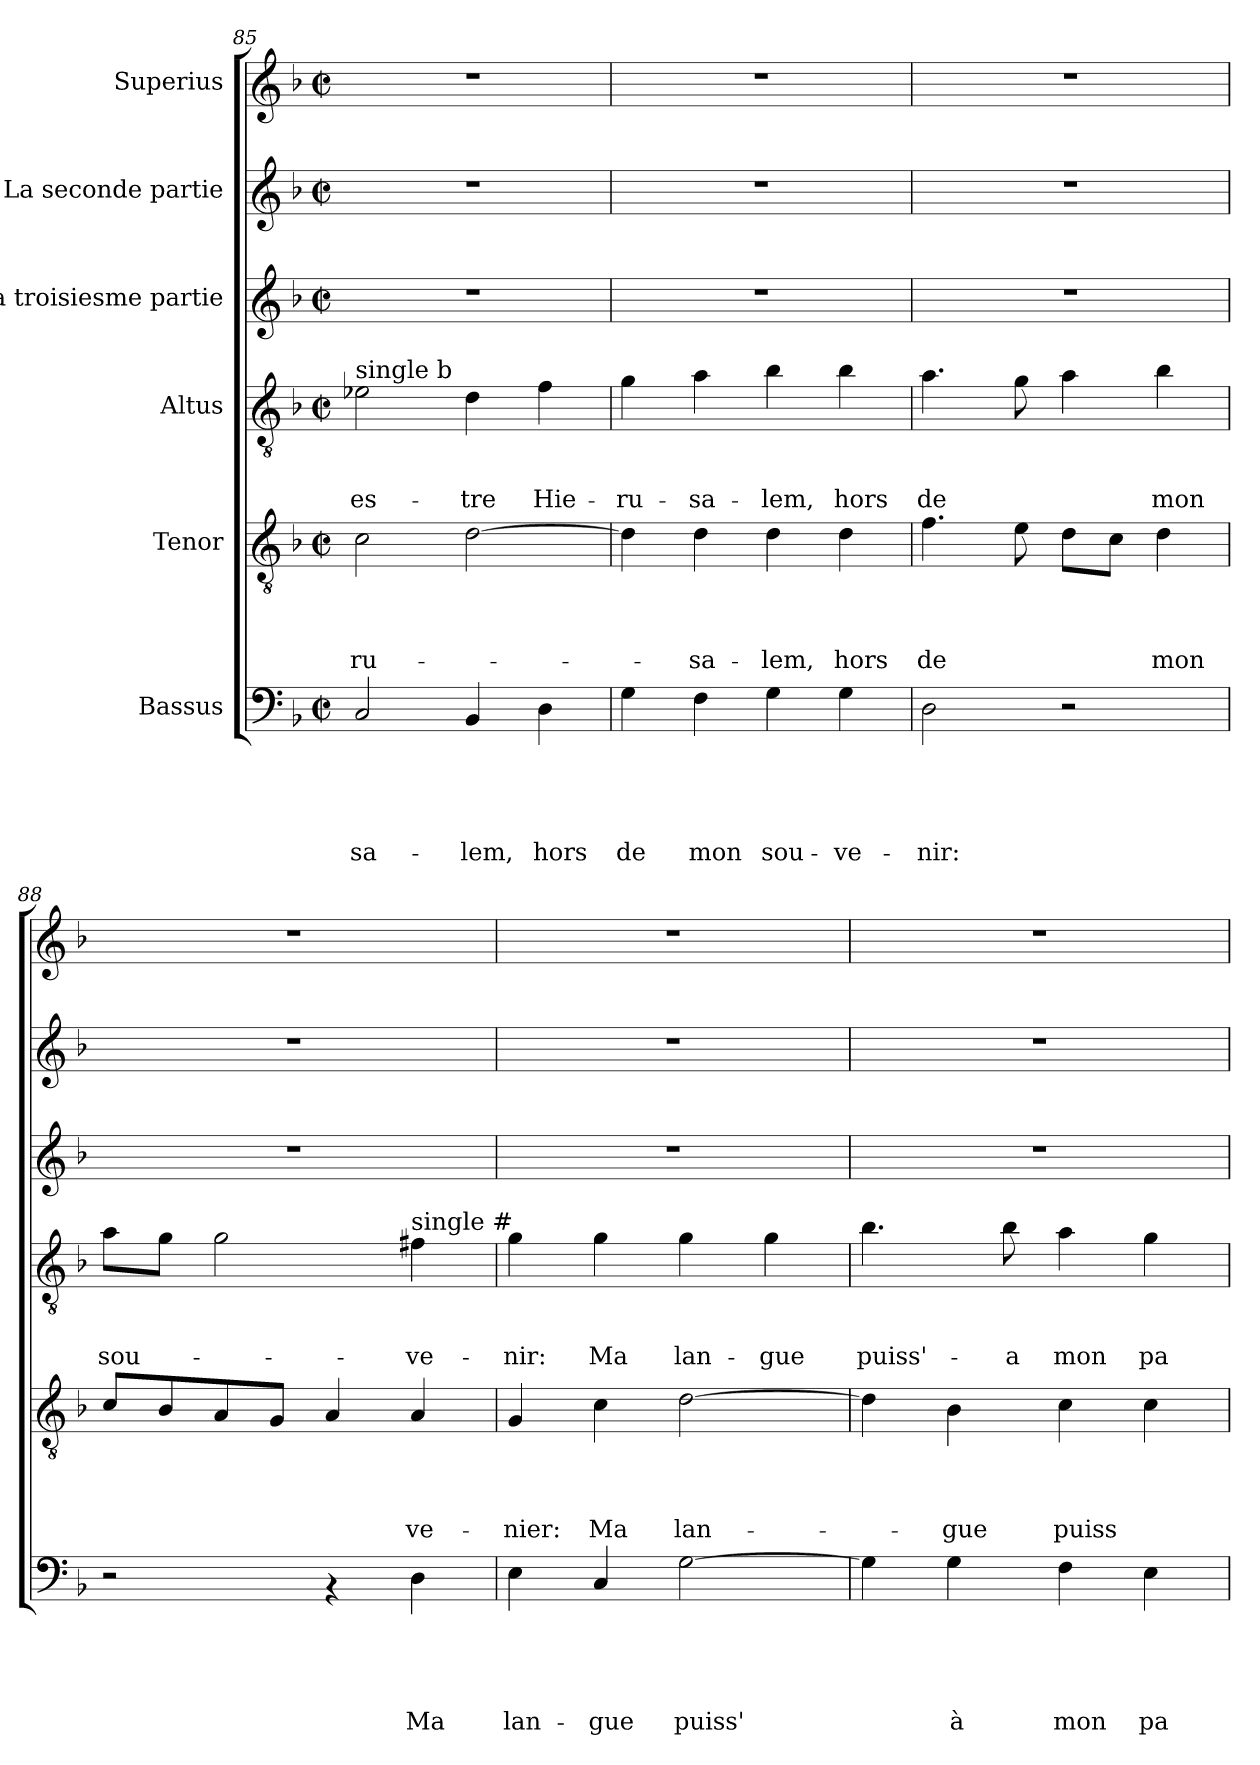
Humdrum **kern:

**kern	**text	**text	**text	**text	**text	**kern	**text	**text	**text	**text	**kern	**text	**text	**text	**kern	**kern	**kern
*part6	*part6	*part6	*part6	*part6	*part6	*part5	*part5	*part5	*part5	*part5	*part4	*part4	*part4	*part4	*part3	*part2	*part1
*staff6	*staff6	*staff6	*staff6	*staff6	*staff6	*staff5	*staff5	*staff5	*staff5	*staff5	*staff4	*staff4	*staff4	*staff4	*staff3	*staff2	*staff1
*I"Bassus	*	*	*	*	*	*I"Tenor	*	*	*	*	*I"Altus	*	*	*	*I"La troisiesme partie	*I"La seconde partie	*I"Superius
*clefF4	*	*	*	*	*	*clefGv2	*	*	*	*	*clefGv2	*	*	*	*clefG2	*clefG2	*clefG2
*k[b-]	*	*	*	*	*	*k[b-]	*	*	*	*	*k[b-]	*	*	*	*k[b-]	*k[b-]	*k[b-]
*F:	*	*	*	*	*	*F:	*	*	*	*	*F:	*	*	*	*F:	*F:	*F:
*M2/2	*	*	*	*	*	*M2/2	*	*	*	*	*M2/2	*	*	*	*M2/2	*M2/2	*M2/2
*met(c|)	*	*	*	*	*	*met(c|)	*	*	*	*	*met(c|)	*	*	*	*met(c|)	*met(c|)	*met(c|)
=85	=85	=85	=85	=85	=85	=85	=85	=85	=85	=85	=85	=85	=85	=85	=85	=85	=85
!	!	!	!	!	!	!	!	!	!	!	!LO:TX:a:t=single b	!	!	!	!	!	!
!	!	!	!	!	!LO:LY:b	!	!	!	!	!LO:LY:b	!	!	!	!LO:LY:b	!	!	!
2C/	.	.	.	.	-sa-	2c\	.	.	.	-ru-	2e-\	.	.	es-	1r	1r	1r
!	!	!	!	!	!LO:LY:b	!	!	!	!	!	!	!	!	!LO:LY:b	!	!	!
4BB-/	.	.	.	.	-lem,	[>2d\	.	.	.	.	4d\	.	.	-tre	.	.	.
!	!	!	!	!	!LO:LY:b	!	!	!	!	!	!	!	!	!LO:LY:b	!	!	!
4D\	.	.	.	.	hors	.	.	.	.	.	4f\	.	.	Hie-	.	.	.
=86	=86	=86	=86	=86	=86	=86	=86	=86	=86	=86	=86	=86	=86	=86	=86	=86	=86
!	!	!	!	!	!LO:LY:b	!	!	!	!	!	!	!	!	!LO:LY:b	!	!	!
4G\	.	.	.	.	de	4d\]	.	.	.	.	4g\	.	.	-ru-	1r	1r	1r
!	!	!	!	!	!LO:LY:b	!	!	!	!	!LO:LY:b	!	!	!	!LO:LY:b	!	!	!
4F\	.	.	.	.	mon	4d\	.	.	.	-sa-	4a\	.	.	-sa-	.	.	.
!	!	!	!	!	!LO:LY:b	!	!	!	!	!LO:LY:b	!	!	!	!LO:LY:b	!	!	!
4G\	.	.	.	.	sou-	4d\	.	.	.	-lem,	4b-\	.	.	-lem,	.	.	.
!	!	!	!	!	!LO:LY:b	!	!	!	!	!LO:LY:b	!	!	!	!LO:LY:b	!	!	!
4G\	.	.	.	.	-ve-	4d\	.	.	.	hors	4b-\	.	.	hors	.	.	.
=87	=87	=87	=87	=87	=87	=87	=87	=87	=87	=87	=87	=87	=87	=87	=87	=87	=87
!	!	!	!	!	!LO:LY:b	!	!	!	!	!LO:LY:b	!	!	!	!LO:LY:b	!	!	!
2D\	.	.	.	.	-nir:	4.f\	.	.	.	de	4.a\	.	.	de	1r	1r	1r
.	.	.	.	.	.	8e\	.	.	.	.	8g\	.	.	.	.	.	.
2r	.	.	.	.	.	8d\L	.	.	.	.	4a\	.	.	.	.	.	.
.	.	.	.	.	.	8c\J	.	.	.	.	.	.	.	.	.	.	.
!	!	!	!	!	!	!	!	!	!	!LO:LY:b	!	!	!	!LO:LY:b	!	!	!
.	.	.	.	.	.	4d\	.	.	.	mon	4b-\	.	.	mon	.	.	.
=88	=88	=88	=88	=88	=88	=88	=88	=88	=88	=88	=88	=88	=88	=88	=88	=88	=88
!	!	!	!	!	!	!	!	!	!	!	!	!	!	!LO:LY:b	!	!	!
2r	.	.	.	.	.	8c/L	.	.	.	.	8a\L	.	.	sou-	1r	1r	1r
.	.	.	.	.	.	8B-/	.	.	.	.	8g\J	.	.	.	.	.	.
.	.	.	.	.	.	8A/	.	.	.	.	2g\	.	.	.	.	.	.
.	.	.	.	.	.	8G/J	.	.	.	.	.	.	.	.	.	.	.
4rAA	.	.	.	.	.	4A/	.	.	.	.	.	.	.	.	.	.	.
!	!	!	!	!	!	!	!	!	!	!	!LO:TX:a:t=single #	!	!	!	!	!	!
!	!	!	!	!	!LO:LY:b	!	!	!	!	!LO:LY:b	!	!	!	!LO:LY:b	!	!	!
4D\	.	.	.	.	Ma	4A/	.	.	.	ve-	4f#\	.	.	-ve-	.	.	.
!!LO:LB:g=z
=89	=89	=89	=89	=89	=89	=89	=89	=89	=89	=89	=89	=89	=89	=89	=89	=89	=89
!	!	!	!	!	!LO:LY:b	!	!	!	!	!LO:LY:b	!	!	!	!LO:LY:b	!	!	!
4E\	.	.	.	.	lan-	4G/	.	.	.	-nier:	4g\	.	.	-nir:	1r	1r	1r
!	!	!	!	!	!LO:LY:b	!	!	!	!	!LO:LY:b	!	!	!	!LO:LY:b	!	!	!
4C/	.	.	.	.	-gue	4c\	.	.	.	Ma	4g\	.	.	Ma	.	.	.
!	!	!	!	!	!LO:LY:b	!	!	!	!	!LO:LY:b	!	!	!	!LO:LY:b	!	!	!
[>2G\	.	.	.	.	puiss'	[>2d\	.	.	.	lan-	4g\	.	.	lan-	.	.	.
!	!	!	!	!	!	!	!	!	!	!	!	!	!	!LO:LY:b	!	!	!
.	.	.	.	.	.	.	.	.	.	.	4g\	.	.	-gue	.	.	.
=90	=90	=90	=90	=90	=90	=90	=90	=90	=90	=90	=90	=90	=90	=90	=90	=90	=90
!	!	!	!	!	!	!	!	!	!	!	!	!	!	!LO:LY:b	!	!	!
4G\]	.	.	.	.	.	4d\]	.	.	.	.	4.b-\	.	.	puiss'-	1r	1r	1r
!	!	!	!	!	!LO:LY:b	!	!	!	!	!LO:LY:b	!	!	!	!	!	!	!
4G\	.	.	.	.	à	4B-\	.	.	.	-gue	.	.	.	.	.	.	.
!	!	!	!	!	!	!	!	!	!	!	!	!	!	!LO:LY:b	!	!	!
.	.	.	.	.	.	.	.	.	.	.	8b-\	.	.	-a	.	.	.
!	!	!	!	!	!LO:LY:b	!	!	!	!	!LO:LY:b	!	!	!	!LO:LY:b	!	!	!
4F\	.	.	.	.	mon	4c\	.	.	.	puiss	4a\	.	.	mon	.	.	.
!	!	!	!	!	!LO:LY:b	!	!	!	!	!	!	!	!	!LO:LY:b	!	!	!
4E\	.	.	.	.	pa-	4c\	.	.	.	.	4g\	.	.	pa-	.	.	.
=	=	=	=	=	=	=	=	=	=	=	=	=	=	=	=	=	=
*-	*-	*-	*-	*-	*-	*-	*-	*-	*-	*-	*-	*-	*-	*-	*-	*-	*-
